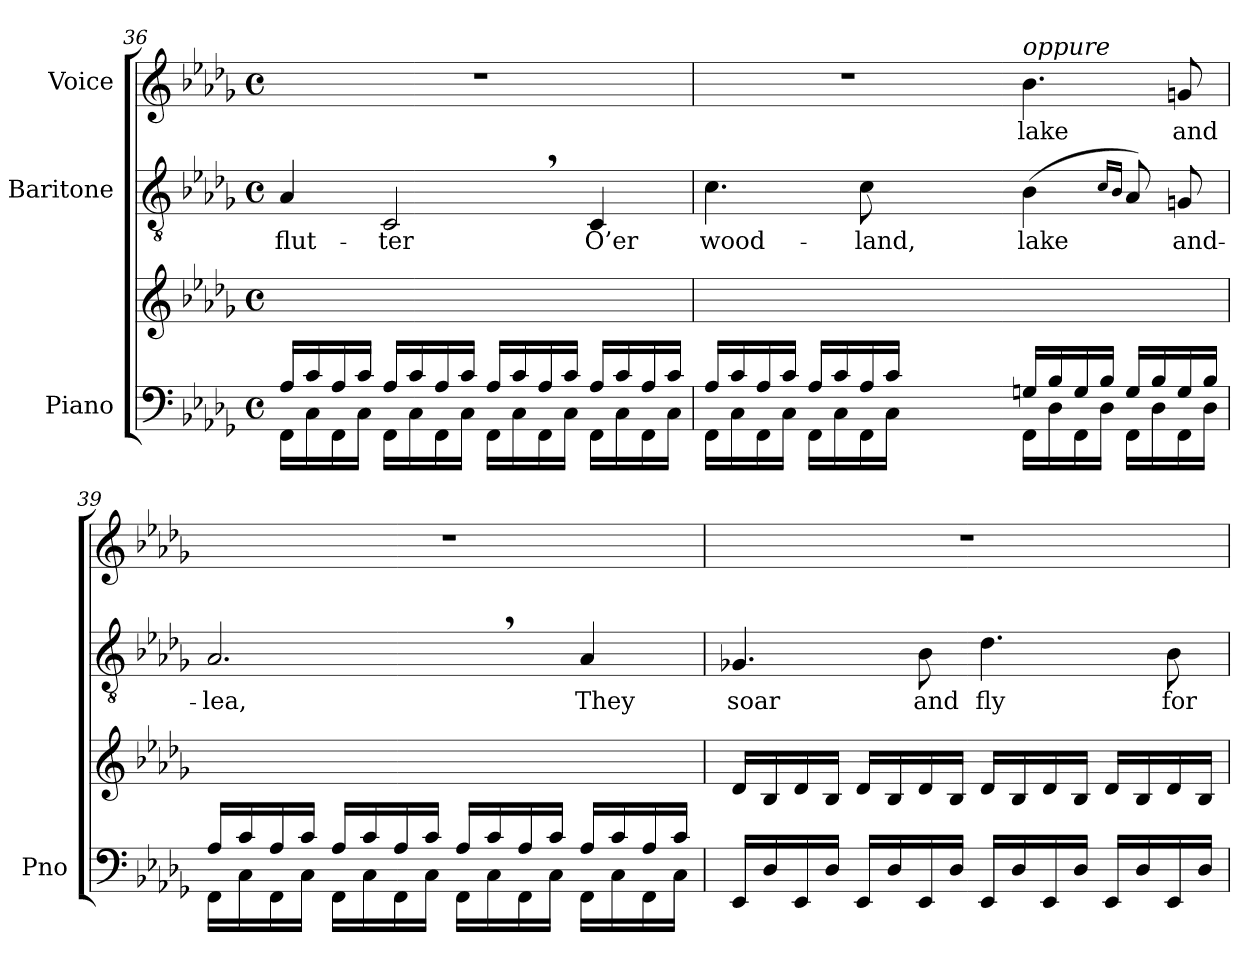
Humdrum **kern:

**kern	**kern	**kern	**text	**dynam	**kern	**text
*part3	*part3	*part2	*part2	*part2	*part1	*part1
*staff4	*staff3	*staff2	*staff2	*staff2	*staff1	*staff1
*I"Piano	*	*I"Baritone	*	*	*I"Voice	*
*I'Pno	*	*	*	*	*	*
!!LO:LB:g=z
*clefF4	*clefG2	*clefGv2	*	*	*clefG2	*
*k[b-e-a-d-g-]	*k[b-e-a-d-g-]	*k[b-e-a-d-g-]	*	*	*k[b-e-a-d-g-]	*
*M4/4	*M4/4	*M4/4	*	*	*M4/4	*
*met(c)	*met(c)	*met(c)	*	*	*met(c)	*
=36	=36	=36	=36	=36	=36	=36
*^	*	*	*	*	*	*
!	!	!	!	!LO:LY:b	!	!	!
16A-/LL	16FF\LL	1ryy	4A-/	flut-	.	1r	.
16c/	16C\	.	.	.	.	.	.
16A-/	16FF\	.	.	.	.	.	.
16c/JJ	16C\JJ	.	.	.	.	.	.
!	!	!	!	!LO:LY:b	!	!	!
16A-/LL	16FF\LL	.	2C,/	-ter	.	.	.
16c/	16C\	.	.	.	.	.	.
16A-/	16FF\	.	.	.	.	.	.
16c/JJ	16C\JJ	.	.	.	.	.	.
16A-/LL	16FF\LL	.	.	.	.	.	.
16c/	16C\	.	.	.	.	.	.
16A-/	16FF\	.	.	.	.	.	.
16c/JJ	16C\JJ	.	.	.	.	.	.
!	!	!	!	!LO:LY:b	!	!	!
16A-/LL	16FF\LL	.	4C/	O’er	.	.	.
16c/	16C\	.	.	.	.	.	.
16A-/	16FF\	.	.	.	.	.	.
16c/JJ	16C\JJ	.	.	.	.	.	.
=37	=37	=37	=37	=37	=37	=37	=37
!	!	!	!	!LO:LY:b	!	!	!
16A-/LL	16FF\LL	1ryy	4.c\	wood-	.	1r	.
16c/	16C\	.	.	.	.	.	.
16A-/	16FF\	.	.	.	.	.	.
16c/JJ	16C\JJ	.	.	.	.	.	.
16A-/LL	16FF\LL	.	.	.	.	.	.
16c/	16C\	.	.	.	.	.	.
!	!	!	!	!LO:LY:b	!	!	!
16A-/	16FF\	.	8c\	-land,	.	.	.
16c/JJ	16C\JJ	.	.	.	.	.	.
2ryy	2ryy	.	2ryy	.	.	.	.
=38-	=38-	=38-	=38-	=38-	=38-	=38-	=38-
!	!	!	!	!	!	!LO:TX:a:i:t=oppure	!
!	!	!	!	!LO:LY:b	!	!	!LO:LY:b
16Gn/LL	16FF\LL	2ryy	(>4B-\	lake	.	4.b-\	lake
16B-/	16D-\	.	.	.	.	.	.
16G/	16FF\	.	.	.	.	.	.
16B-/JJ	16D-\JJ	.	.	.	.	.	.
.	.	.	16qc/LL	.	.	.	.
.	.	.	16qB-/JJ	.	.	.	.
16G/LL	16FF\LL	.	8A-/)	.	.	.	.
16B-/	16D-\	.	.	.	.	.	.
!	!	!	!	!LO:LY:b	!	!	!LO:LY:b
16G/	16FF\	.	8Gn/	and-	.	8gn/	and
16B-/JJ	16D-\JJ	.	.	.	.	.	.
!!LO:LB:g=z
=39	=39	=39	=39	=39	=39	=39	=39
!	!	!	!	!LO:LY:b	!	!	!
16A-/LL	16FF\LL	1ryy	2.A-,/	lea,	.	1r	.
16c/	16C\	.	.	.	.	.	.
16A-/	16FF\	.	.	.	.	.	.
16c/JJ	16C\JJ	.	.	.	.	.	.
16A-/LL	16FF\LL	.	.	.	.	.	.
16c/	16C\	.	.	.	.	.	.
16A-/	16FF\	.	.	.	.	.	.
16c/JJ	16C\JJ	.	.	.	.	.	.
16A-/LL	16FF\LL	.	.	.	.	.	.
16c/	16C\	.	.	.	.	.	.
16A-/	16FF\	.	.	.	.	.	.
16c/JJ	16C\JJ	.	.	.	.	.	.
!	!	!	!	!LO:LY:b	!LO:DY:a	!	!
!	!	!	!	!	!LO:DY:n=1:a	!	!
16A-/LL	16FF\LL	.	4A-/	They	other-dynamics p	.	.
16c/	16C\	.	.	.	.	.	.
16A-/	16FF\	.	.	.	.	.	.
16c/JJ	16C\JJ	.	.	.	.	.	.
=40	=40	=40	=40	=40	=40	=40	=40
!	!	!	!	!LO:LY:b	!	!	!
*v	*v	*	*	*	*	*	*
16EE-/LL	16d-/LL	4.G-X/	soar	.	1r	.
16D-/	16B-/	.	.	.	.	.
16EE-/	16d-/	.	.	.	.	.
16D-/JJ	16B-/JJ	.	.	.	.	.
16EE-/LL	16d-/LL	.	.	.	.	.
16D-/	16B-/	.	.	.	.	.
!	!	!	!LO:LY:b	!	!	!
16EE-/	16d-/	8B-\	and	.	.	.
16D-/JJ	16B-/JJ	.	.	.	.	.
!	!	!	!LO:LY:b	!	!	!
16EE-/LL	16d-/LL	4.d-\	fly	.	.	.
16D-/	16B-/	.	.	.	.	.
16EE-/	16d-/	.	.	.	.	.
16D-/JJ	16B-/JJ	.	.	.	.	.
16EE-/LL	16d-/LL	.	.	.	.	.
16D-/	16B-/	.	.	.	.	.
!	!	!	!LO:LY:b	!	!	!
16EE-/	16d-/	8B-\	for	.	.	.
16D-/JJ	16B-/JJ	.	.	.	.	.
=	=	=	=	=	=	=
*-	*-	*-	*-	*-	*-	*-
